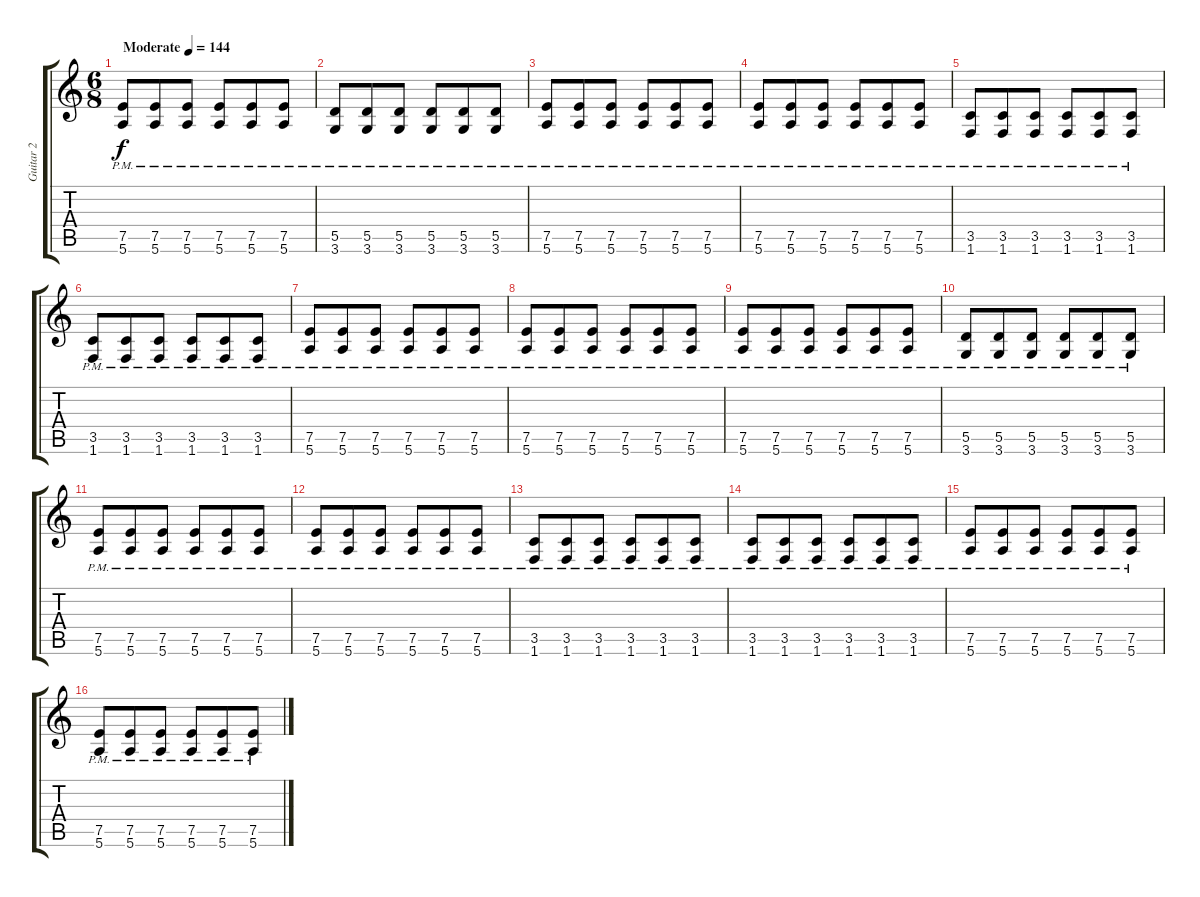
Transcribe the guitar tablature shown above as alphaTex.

\track ("Guitar 2" "Guitar 2") {instrument distortionguitar}
\staff {score tabs}
\tuning (E4 B3 G3 D3 A2 E2) {hide}
\ts (6 8)
\tempo (144 "Moderate")
\clef g2
\ks c
(7.5{pm} 5.6{pm}).8{dy f instrument distortionguitar} (7.5{pm} 5.6{pm}).8 (7.5{pm} 5.6{pm}).8 (7.5{pm} 5.6{pm}).8 (7.5{pm} 5.6{pm}).8 (7.5{pm} 5.6{pm}).8 |
(5.5{pm} 3.6{pm}).8 (5.5{pm} 3.6{pm}).8 (5.5{pm} 3.6{pm}).8 (5.5{pm} 3.6{pm}).8 (5.5{pm} 3.6{pm}).8 (5.5{pm} 3.6{pm}).8 |
(7.5{pm} 5.6{pm}).8 (7.5{pm} 5.6{pm}).8 (7.5{pm} 5.6{pm}).8 (7.5{pm} 5.6{pm}).8 (7.5{pm} 5.6{pm}).8 (7.5{pm} 5.6{pm}).8 |
(7.5{pm} 5.6{pm}).8 (7.5{pm} 5.6{pm}).8 (7.5{pm} 5.6{pm}).8 (7.5{pm} 5.6{pm}).8 (7.5{pm} 5.6{pm}).8 (7.5{pm} 5.6{pm}).8 |
(3.5{pm} 1.6{pm}).8 (3.5{pm} 1.6{pm}).8 (3.5{pm} 1.6{pm}).8 (3.5{pm} 1.6{pm}).8 (3.5{pm} 1.6{pm}).8 (3.5{pm} 1.6{pm}).8 |
(3.5{pm} 1.6{pm}).8 (3.5{pm} 1.6{pm}).8 (3.5{pm} 1.6{pm}).8 (3.5{pm} 1.6{pm}).8 (3.5{pm} 1.6{pm}).8 (3.5{pm} 1.6{pm}).8 |
(7.5{pm} 5.6{pm}).8 (7.5{pm} 5.6{pm}).8 (7.5{pm} 5.6{pm}).8 (7.5{pm} 5.6{pm}).8 (7.5{pm} 5.6{pm}).8 (7.5{pm} 5.6{pm}).8 |
(7.5{pm} 5.6{pm}).8 (7.5{pm} 5.6{pm}).8 (7.5{pm} 5.6{pm}).8 (7.5{pm} 5.6{pm}).8 (7.5{pm} 5.6{pm}).8 (7.5{pm} 5.6{pm}).8 |
(7.5{pm} 5.6{pm}).8 (7.5{pm} 5.6{pm}).8 (7.5{pm} 5.6{pm}).8 (7.5{pm} 5.6{pm}).8 (7.5{pm} 5.6{pm}).8 (7.5{pm} 5.6{pm}).8 |
(5.5{pm} 3.6{pm}).8 (5.5{pm} 3.6{pm}).8 (5.5{pm} 3.6{pm}).8 (5.5{pm} 3.6{pm}).8 (5.5{pm} 3.6{pm}).8 (5.5{pm} 3.6{pm}).8 |
(7.5{pm} 5.6{pm}).8 (7.5{pm} 5.6{pm}).8 (7.5{pm} 5.6{pm}).8 (7.5{pm} 5.6{pm}).8 (7.5{pm} 5.6{pm}).8 (7.5{pm} 5.6{pm}).8 |
(7.5{pm} 5.6{pm}).8 (7.5{pm} 5.6{pm}).8 (7.5{pm} 5.6{pm}).8 (7.5{pm} 5.6{pm}).8 (7.5{pm} 5.6{pm}).8 (7.5{pm} 5.6{pm}).8 |
(3.5{pm} 1.6{pm}).8 (3.5{pm} 1.6{pm}).8 (3.5{pm} 1.6{pm}).8 (3.5{pm} 1.6{pm}).8 (3.5{pm} 1.6{pm}).8 (3.5{pm} 1.6{pm}).8 |
(3.5{pm} 1.6{pm}).8 (3.5{pm} 1.6{pm}).8 (3.5{pm} 1.6{pm}).8 (3.5{pm} 1.6{pm}).8 (3.5{pm} 1.6{pm}).8 (3.5{pm} 1.6{pm}).8 |
(7.5{pm} 5.6{pm}).8 (7.5{pm} 5.6{pm}).8 (7.5{pm} 5.6{pm}).8 (7.5{pm} 5.6{pm}).8 (7.5{pm} 5.6{pm}).8 (7.5{pm} 5.6{pm}).8 |
(7.5{pm} 5.6{pm}).8 (7.5{pm} 5.6{pm}).8 (7.5{pm} 5.6{pm}).8 (7.5{pm} 5.6{pm}).8 (7.5{pm} 5.6{pm}).8 (7.5{pm} 5.6{pm}).8
